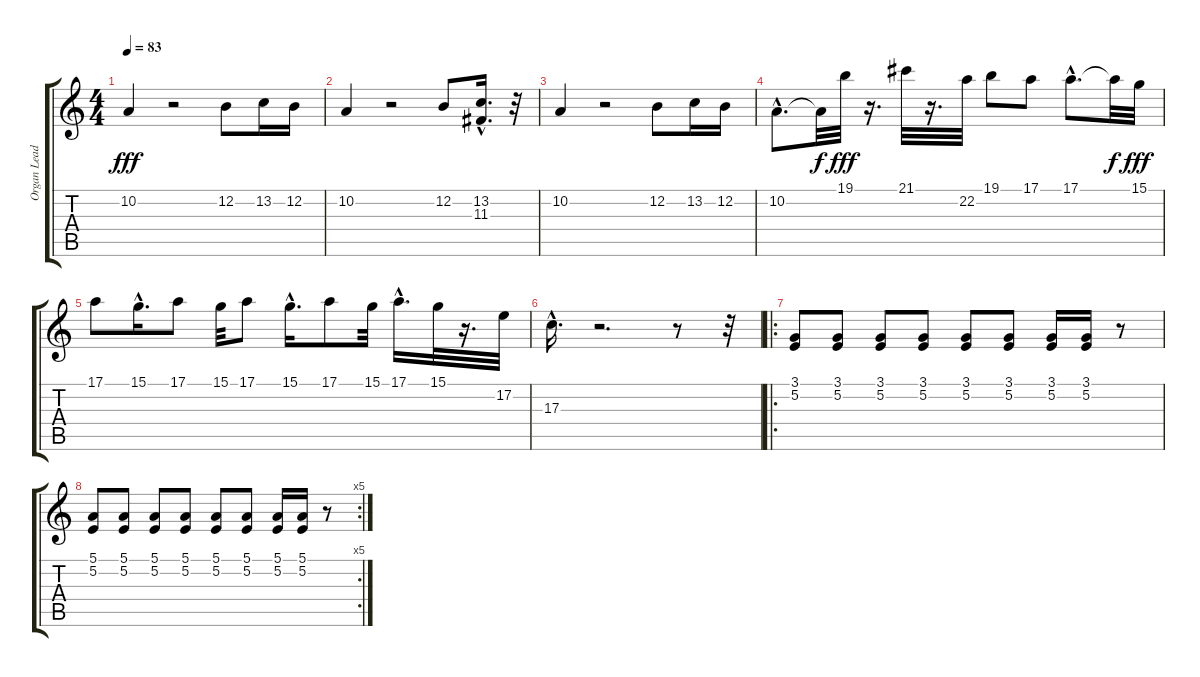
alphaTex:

\track ("Organ Lead" "Organ Lead") {instrument altosax}
\staff {score tabs}
\tuning (E4 B3 G3 D3 A2 E2) {hide}
\ts (4 4)
\tempo 83
\clef g2
\ks c
10.2.4{dy fff} r.2 12.2.8 13.2.16 12.2.16 |
10.2.4 r.2 12.2.8 (13.2 11.3{hac}).16{d} r.32 |
10.2.4 r.2 12.2.8 13.2.16 12.2.16 |
10.2{hac}.8{d} 10.2{t}.32{dy f} 19.1.32{dy fff} r.16{d} 21.1.32 r.16{d} 22.2.32 19.1.8 17.1.8 17.1{hac}.8{d} 17.1{t}.32{dy f} 15.1.32{dy fff} |
17.1.8 15.1{hac}.16{d} 17.1.8 15.1.32 17.1.8 15.1{hac}.16{d} 17.1.8 15.1.32 17.1{hac}.16{d} 15.1.32 r.16{d} 17.2.32 |
17.3{hac}.16{d} r.2{d} r.8 r.32 |
\ro
(3.1 5.2).8 (3.1 5.2).8 (3.1 5.2).8 (3.1 5.2).8 (3.1 5.2).8 (3.1 5.2).8 (3.1 5.2).16 (3.1 5.2).16 r.8 |
\rc 5
(5.1 5.2).8 (5.1 5.2).8 (5.1 5.2).8 (5.1 5.2).8 (5.1 5.2).8 (5.1 5.2).8 (5.1 5.2).16 (5.1 5.2).16 r.8
